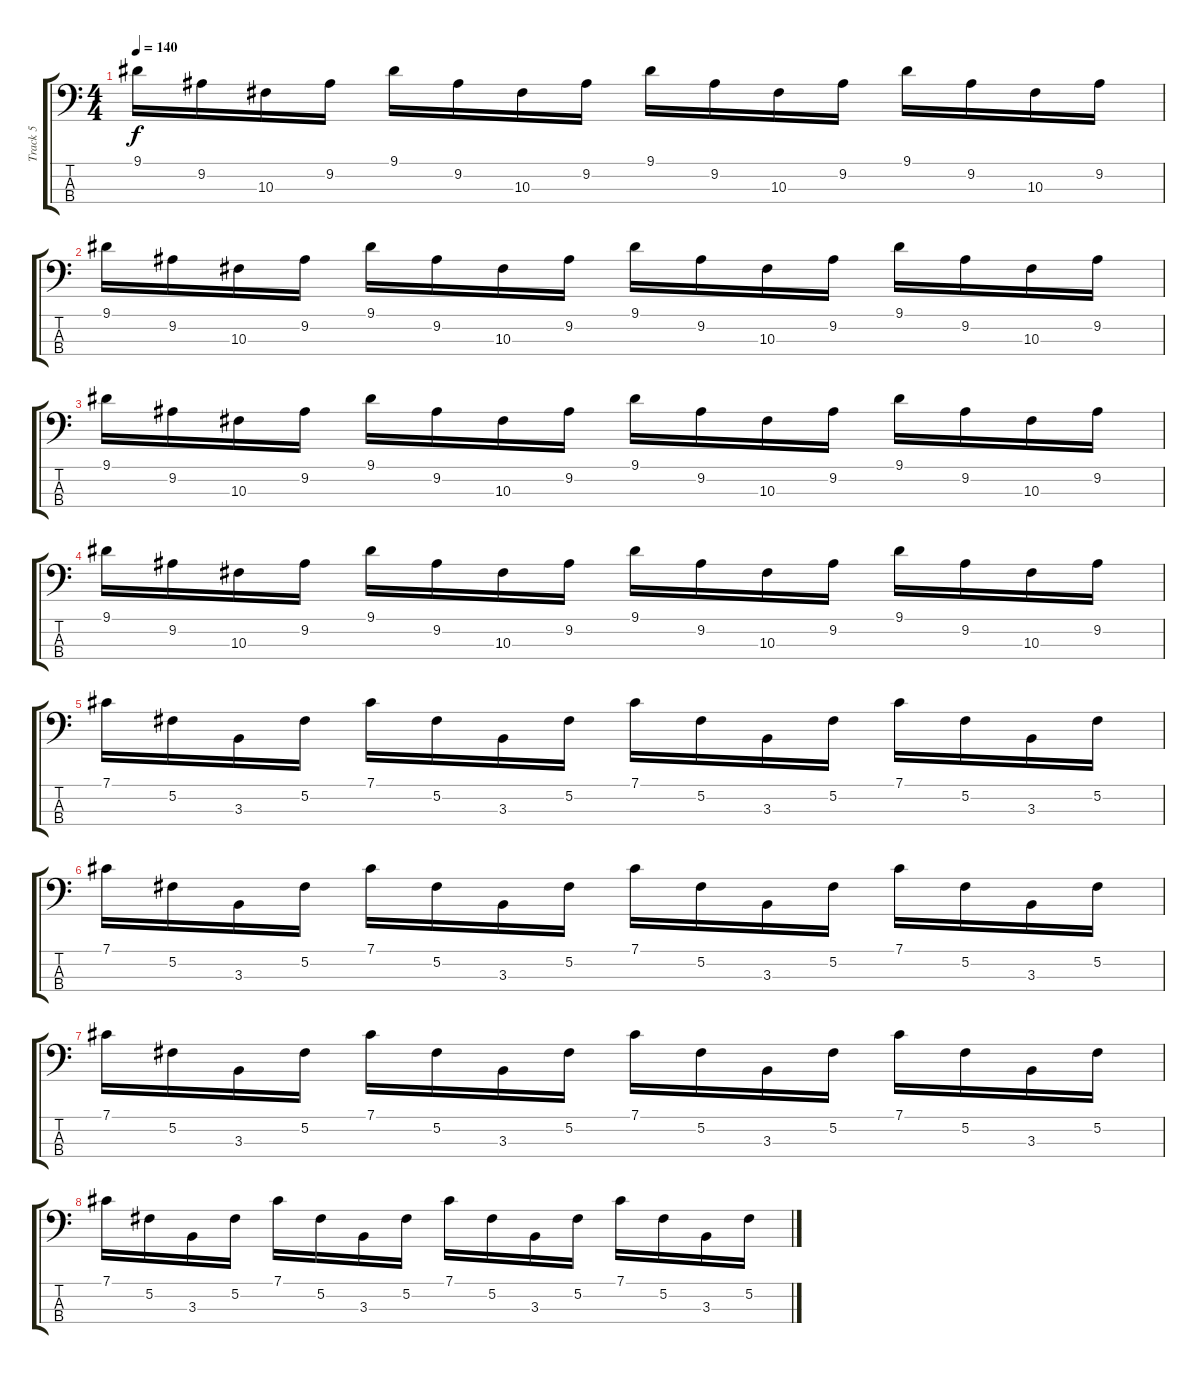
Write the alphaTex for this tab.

\track ("Track 5" "Track 5") {instrument electricbasspick}
\staff {score tabs}
\tuning (Gb2 Db2 Ab1 Eb1) {hide}
\ts (4 4)
\tempo 140
\clef f4
\ks c
9.1.16{dy f} 9.2.16 10.3.16 9.2.16 9.1.16 9.2.16 10.3.16 9.2.16 9.1.16 9.2.16 10.3.16 9.2.16 9.1.16 9.2.16 10.3.16 9.2.16 |
9.1.16 9.2.16 10.3.16 9.2.16 9.1.16 9.2.16 10.3.16 9.2.16 9.1.16 9.2.16 10.3.16 9.2.16 9.1.16 9.2.16 10.3.16 9.2.16 |
9.1.16 9.2.16 10.3.16 9.2.16 9.1.16 9.2.16 10.3.16 9.2.16 9.1.16 9.2.16 10.3.16 9.2.16 9.1.16 9.2.16 10.3.16 9.2.16 |
9.1.16 9.2.16 10.3.16 9.2.16 9.1.16 9.2.16 10.3.16 9.2.16 9.1.16 9.2.16 10.3.16 9.2.16 9.1.16 9.2.16 10.3.16 9.2.16 |
7.1.16 5.2.16 3.3.16 5.2.16 7.1.16 5.2.16 3.3.16 5.2.16 7.1.16 5.2.16 3.3.16 5.2.16 7.1.16 5.2.16 3.3.16 5.2.16 |
7.1.16 5.2.16 3.3.16 5.2.16 7.1.16 5.2.16 3.3.16 5.2.16 7.1.16 5.2.16 3.3.16 5.2.16 7.1.16 5.2.16 3.3.16 5.2.16 |
7.1.16 5.2.16 3.3.16 5.2.16 7.1.16 5.2.16 3.3.16 5.2.16 7.1.16 5.2.16 3.3.16 5.2.16 7.1.16 5.2.16 3.3.16 5.2.16 |
7.1.16 5.2.16 3.3.16 5.2.16 7.1.16 5.2.16 3.3.16 5.2.16 7.1.16 5.2.16 3.3.16 5.2.16 7.1.16 5.2.16 3.3.16 5.2.16
